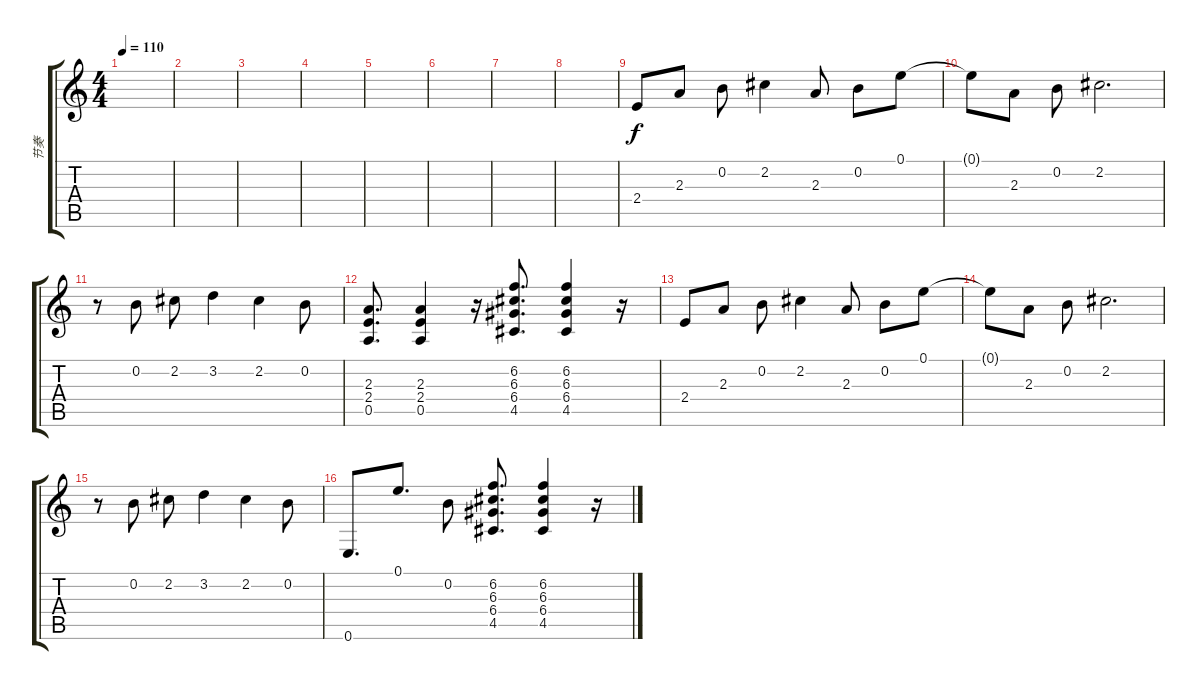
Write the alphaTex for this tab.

\track ("节奏" "节奏") {instrument overdrivenguitar}
\staff {score tabs}
\tuning (E4 B3 G3 D3 A2 E2) {hide}
\ts (4 4)
\tempo 110
\clef g2
\ks c
|
|
|
|
|
|
|
|
2.4.8 2.3.8 0.2.8 2.2.4 2.3.8 0.2.8 0.1.8{txt ""} |
0.1{t}.8 2.3.8 0.2.8 2.2.2{d} |
r.8 0.2.8 2.2.8 3.2.4 2.2.4 0.2.8 |
(2.3 2.4 0.5).8{d} (2.3 2.4 0.5).4 r.16 (6.2 6.3 6.4 4.5).8{d} (6.2 6.3 6.4 4.5).4 r.16 |
2.4.8 2.3.8 0.2.8 2.2.4 2.3.8 0.2.8 0.1.8 |
0.1{t}.8 2.3.8 0.2.8 2.2.2{d} |
r.8 0.2.8 2.2.8 3.2.4 2.2.4 0.2.8 |
0.6.8{d} 0.1.8{d} 0.2.8 (6.2 6.3 6.4 4.5).8{d} (6.2 6.3 6.4 4.5).4 r.16
